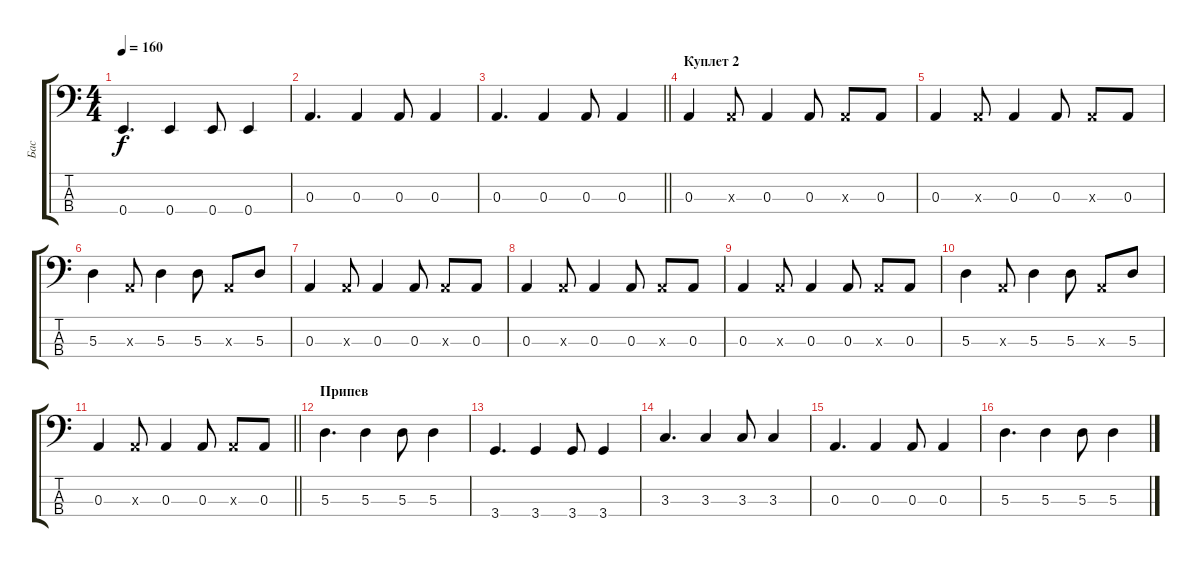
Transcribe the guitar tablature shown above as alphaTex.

\track ("Бас" "Бас") {instrument electricbassfinger}
\staff {score tabs}
\tuning (G2 D2 A1 E1) {hide}
\ts (4 4)
\tempo 160
\clef f4
\ks c
0.4.4{d dy f} 0.4.4 0.4.8 0.4.4 |
0.3.4{d} 0.3.4 0.3.8 0.3.4 |
\barLineRight lightlight
0.3.4{d} 0.3.4 0.3.8 0.3.4 |
\section ("" "Куплет 2")
0.3.4 0.3{x}.8 0.3.4 0.3.8 0.3{x}.8 0.3.8 |
0.3.4 0.3{x}.8 0.3.4 0.3.8 0.3{x}.8 0.3.8 |
5.3.4 0.3{x}.8 5.3.4 5.3.8 0.3{x}.8 5.3.8 |
0.3.4 0.3{x}.8 0.3.4 0.3.8 0.3{x}.8 0.3.8 |
0.3.4 0.3{x}.8 0.3.4 0.3.8 0.3{x}.8 0.3.8 |
0.3.4 0.3{x}.8 0.3.4 0.3.8 0.3{x}.8 0.3.8 |
5.3.4 0.3{x}.8 5.3.4 5.3.8 0.3{x}.8 5.3.8 |
\barLineRight lightlight
0.3.4 0.3{x}.8 0.3.4 0.3.8 0.3{x}.8 0.3.8 |
\section ("" "Припев")
5.3.4{d} 5.3.4 5.3.8 5.3.4 |
3.4.4{d} 3.4.4 3.4.8 3.4.4 |
3.3.4{d} 3.3.4 3.3.8 3.3.4 |
0.3.4{d} 0.3.4 0.3.8 0.3.4 |
5.3.4{d} 5.3.4 5.3.8 5.3.4
